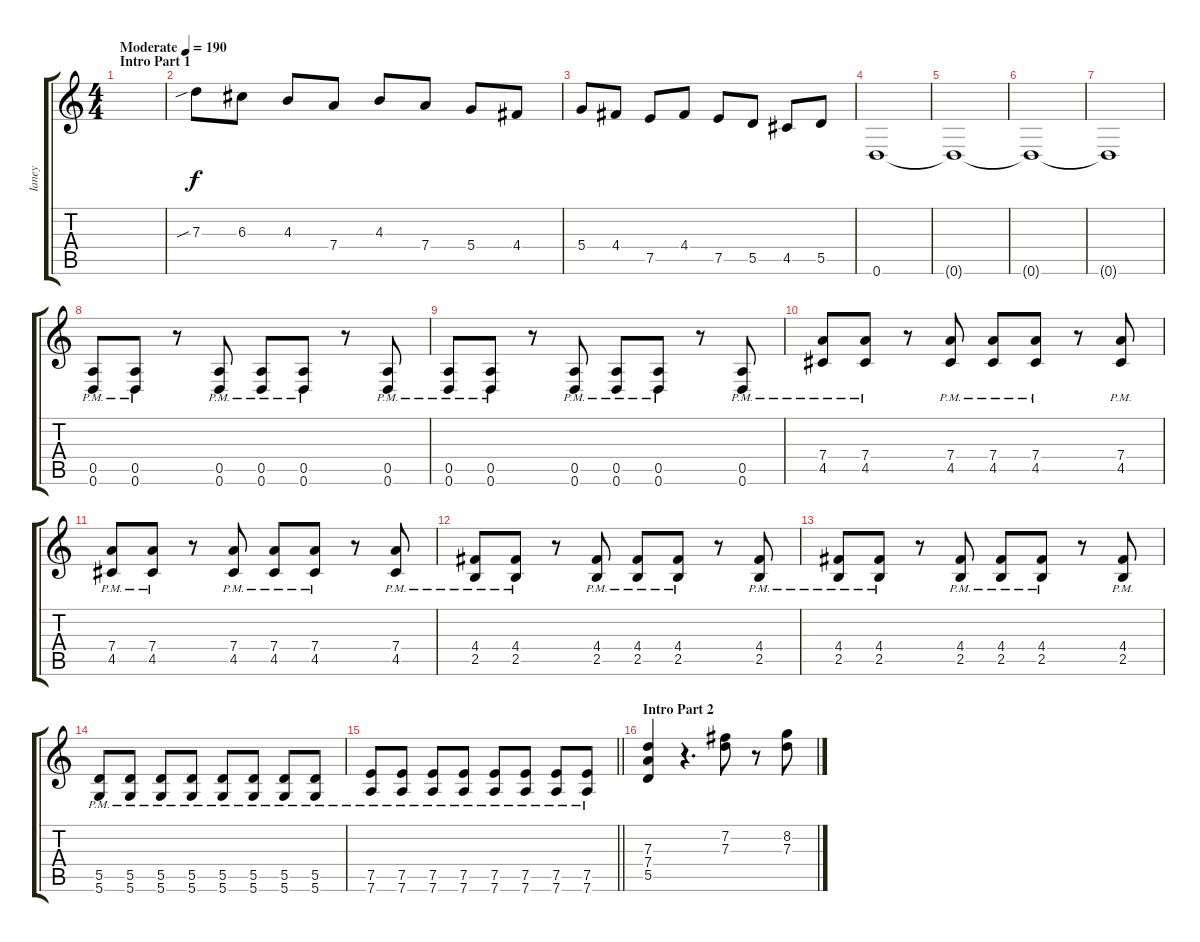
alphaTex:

\track ("Ianey" "Ianey") {instrument overdrivenguitar}
\staff {score tabs}
\tuning (E4 B3 G3 D3 A2 D2) {hide}
\ts (4 4)
\section ("" "Intro Part 1")
\tempo (190 "Moderate")
\clef g2
\ks c
|
7.3{sib}.8 6.3.8 4.3.8 7.4.8 4.3.8 7.4.8 5.4.8 4.4.8 |
5.4.8 4.4.8 7.5.8 4.4.8 7.5.8 5.5.8 4.5.8 5.5.8 |
0.6.1 |
0.6{t}.1 |
0.6{t}.1 |
0.6{t}.1 |
(0.5{pm} 0.6{pm}).8 (0.5{pm} 0.6{pm}).8 r.8 (0.5{pm} 0.6{pm}).8 (0.5{pm} 0.6{pm}).8 (0.5{pm} 0.6{pm}).8 r.8 (0.5{pm} 0.6{pm}).8 |
(0.5{pm} 0.6{pm}).8 (0.5{pm} 0.6{pm}).8 r.8 (0.5{pm} 0.6{pm}).8 (0.5{pm} 0.6{pm}).8 (0.5{pm} 0.6{pm}).8 r.8 (0.5{pm} 0.6{pm}).8 |
(7.4{pm} 4.5{pm}).8 (7.4{pm} 4.5{pm}).8 r.8 (7.4{pm} 4.5{pm}).8 (7.4{pm} 4.5{pm}).8 (7.4{pm} 4.5{pm}).8 r.8 (7.4{pm} 4.5{pm}).8 |
(7.4{pm} 4.5{pm}).8 (7.4{pm} 4.5{pm}).8 r.8 (7.4{pm} 4.5{pm}).8 (7.4{pm} 4.5{pm}).8 (7.4{pm} 4.5{pm}).8 r.8 (7.4{pm} 4.5{pm}).8 |
(4.4{pm} 2.5{pm}).8 (4.4{pm} 2.5{pm}).8 r.8 (4.4{pm} 2.5{pm}).8 (4.4{pm} 2.5{pm}).8 (4.4{pm} 2.5{pm}).8 r.8 (4.4{pm} 2.5{pm}).8 |
(4.4{pm} 2.5{pm}).8 (4.4{pm} 2.5{pm}).8 r.8 (4.4{pm} 2.5{pm}).8 (4.4{pm} 2.5{pm}).8 (4.4{pm} 2.5{pm}).8 r.8 (4.4{pm} 2.5{pm}).8 |
(5.5{pm} 5.6{pm}).8 (5.5{pm} 5.6{pm}).8 (5.5{pm} 5.6{pm}).8 (5.5{pm} 5.6{pm}).8 (5.5{pm} 5.6{pm}).8 (5.5{pm} 5.6{pm}).8 (5.5{pm} 5.6{pm}).8 (5.5{pm} 5.6{pm}).8 |
\barLineRight lightlight
(7.5{pm} 7.6{pm}).8 (7.5{pm} 7.6{pm}).8 (7.5{pm} 7.6{pm}).8 (7.5{pm} 7.6{pm}).8 (7.5{pm} 7.6{pm}).8 (7.5{pm} 7.6{pm}).8 (7.5{pm} 7.6{pm}).8 (7.5{pm} 7.6{pm}).8 |
\section ("" "Intro Part 2")
(7.3 7.4 5.5).4 r.4{d} (7.2 7.3).8 r.8 (8.2 7.3).8
